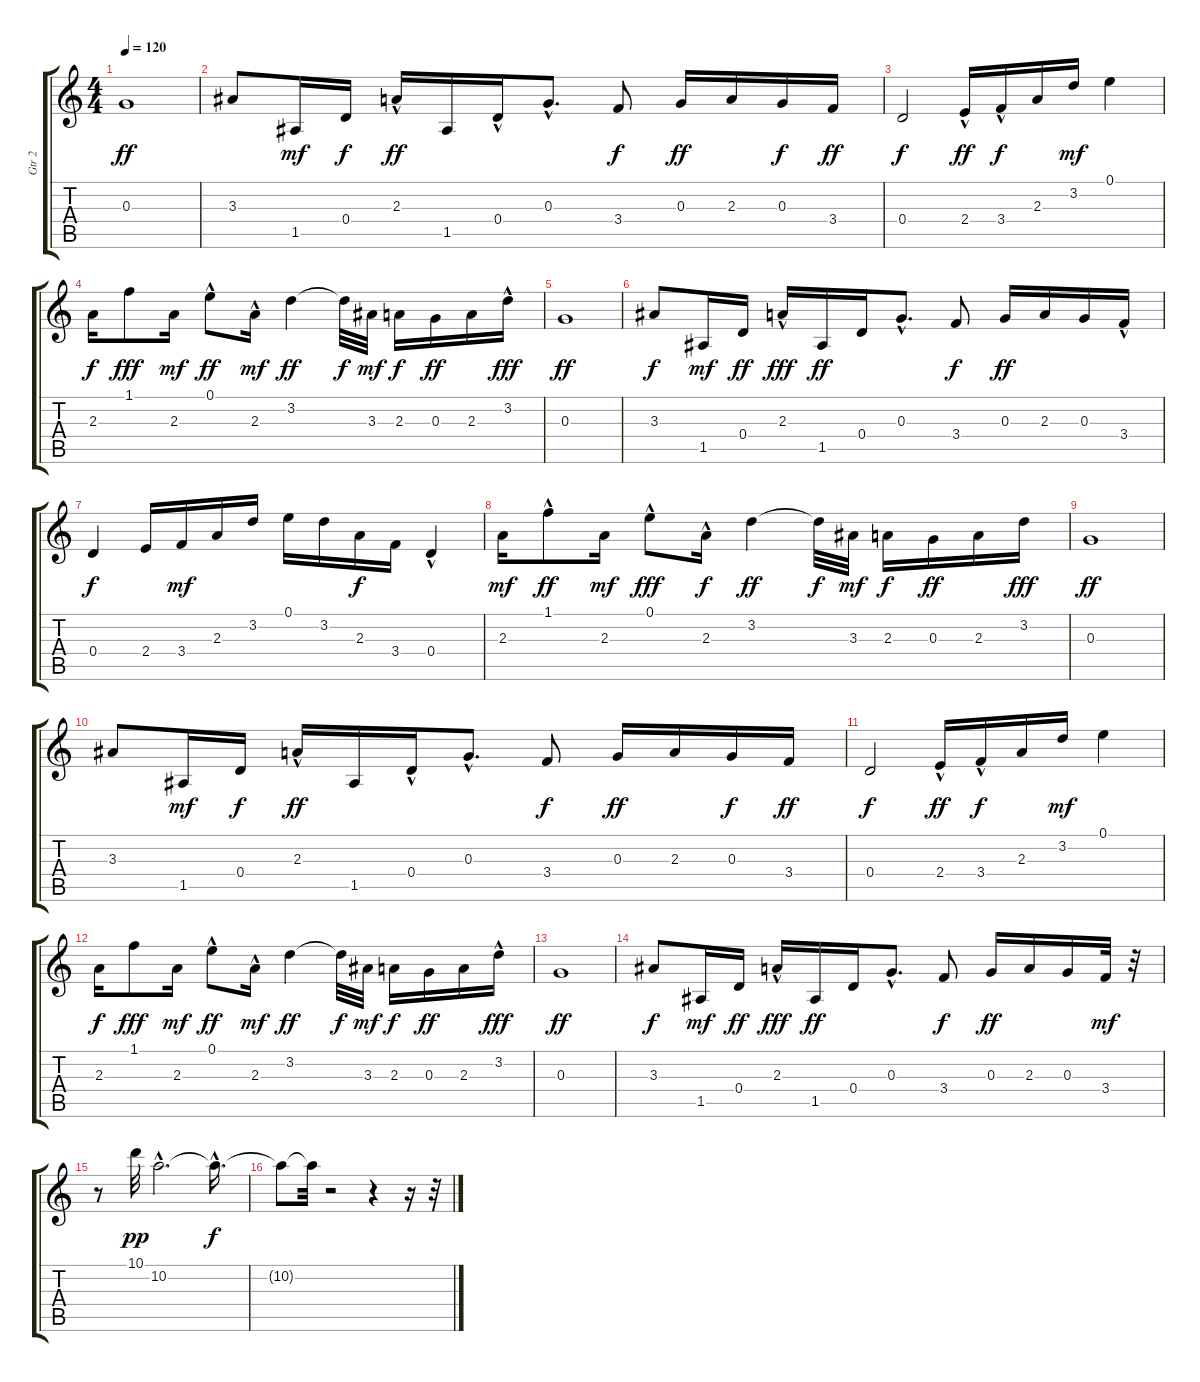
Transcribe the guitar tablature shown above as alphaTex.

\track ("Gtr 2" "Gtr 2") {instrument acousticguitarsteel}
\staff {score tabs}
\tuning (E4 B3 G3 D3 A2 E2) {hide}
\ts (4 4)
\tempo 120
\clef g2
\ks c
0.3.1{dy ff} |
3.3.8 1.5.16{dy mf} 0.4.16{dy f} 2.3{hac}.16{dy ff} 1.5.16 0.4{hac}.16 0.3{hac}.8{d} 3.4.8{dy f} 0.3.16{dy ff} 2.3.16 0.3.16{dy f} 3.4.16{dy ff} |
0.4.2{dy f} 2.4{hac}.16{dy ff} 3.4{hac}.16{dy f} 2.3.16 3.2.16{dy mf} 0.1.4 |
2.3.16{dy f} 1.1.8{dy fff} 2.3.16{dy mf} 0.1{hac}.8{dy ff} 2.3{hac}.16{dy mf} 3.2.4{dy ff} 3.2{t}.32{dy f} 3.3.32{dy mf} 2.3.16{dy f} 0.3.16{dy ff} 2.3.16 3.2{hac}.16{dy fff} |
0.3.1{dy ff} |
3.3.8{dy f} 1.5.16{dy mf} 0.4.16{dy ff} 2.3{hac}.16{dy fff} 1.5.16{dy ff} 0.4.16 0.3{hac}.8{d} 3.4.8{dy f} 0.3.16{dy ff} 2.3.16 0.3.16 3.4{hac}.16 |
0.4.4{dy f} 2.4.16 3.4.16{dy mf} 2.3.16 3.2.16 0.1.16 3.2.16 2.3.16{dy f} 3.4.16 0.4{hac}.4 |
2.3.16{dy mf} 1.1{hac}.8{dy ff} 2.3.16{dy mf} 0.1{hac}.8{dy fff} 2.3{hac}.16{dy f} 3.2.4{dy ff} 3.2{t}.32{dy f} 3.3.32{dy mf} 2.3.16{dy f} 0.3.16{dy ff} 2.3.16 3.2.16{dy fff} |
0.3.1{dy ff} |
3.3.8 1.5.16{dy mf} 0.4.16{dy f} 2.3{hac}.16{dy ff} 1.5.16 0.4{hac}.16 0.3{hac}.8{d} 3.4.8{dy f} 0.3.16{dy ff} 2.3.16 0.3.16{dy f} 3.4.16{dy ff} |
0.4.2{dy f} 2.4{hac}.16{dy ff} 3.4{hac}.16{dy f} 2.3.16 3.2.16{dy mf} 0.1.4 |
2.3.16{dy f} 1.1.8{dy fff} 2.3.16{dy mf} 0.1{hac}.8{dy ff} 2.3{hac}.16{dy mf} 3.2.4{dy ff} 3.2{t}.32{dy f} 3.3.32{dy mf} 2.3.16{dy f} 0.3.16{dy ff} 2.3.16 3.2{hac}.16{dy fff} |
0.3.1{dy ff} |
3.3.8{dy f} 1.5.16{dy mf} 0.4.16{dy ff} 2.3{hac}.16{dy fff} 1.5.16{dy ff} 0.4.16 0.3{hac}.8{d} 3.4.8{dy f} 0.3.16{dy ff} 2.3.16 0.3.16 3.4.32{dy mf} r.32 |
r.8 10.1.32{dy pp} 10.2{hac}.2{d} 10.2{hac t}.16{d dy f} |
10.2{t}.8 10.2{t}.32 r.2 r.4 r.16 r.32
